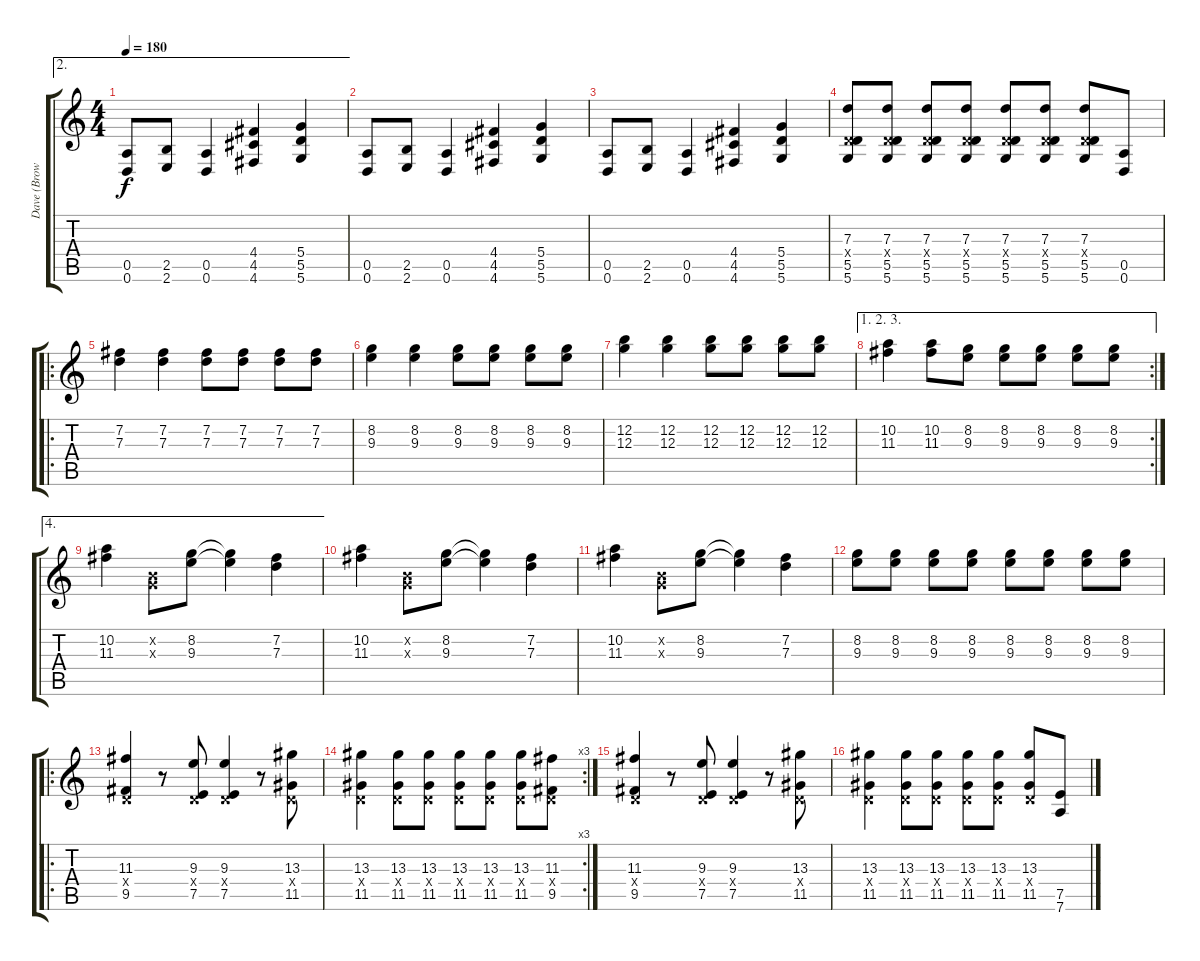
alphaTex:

\track ("Dave (Brownsound) - Lead Guitar" "Dave (Brow") {instrument distortionguitar}
\staff {score tabs}
\tuning (E4 B3 G3 D3 A2 D2) {hide}
\ae 2
\ts (4 4)
\tempo 180
\clef g2
\ks c
(0.5 0.6).8{dy f} (2.5 2.6).8 (0.5 0.6).4 (4.4 4.5 4.6).4 (5.4 5.5 5.6).4 |
(0.5 0.6).8 (2.5 2.6).8 (0.5 0.6).4 (4.4 4.5 4.6).4 (5.4 5.5 5.6).4 |
(0.5 0.6).8 (2.5 2.6).8 (0.5 0.6).4 (4.4 4.5 4.6).4 (5.4 5.5 5.6).4 |
(7.3 0.4{x} 5.5 5.6).8 (7.3 0.4{x} 5.5 5.6).8 (7.3 0.4{x} 5.5 5.6).8 (7.3 0.4{x} 5.5 5.6).8 (7.3 0.4{x} 5.5 5.6).8 (7.3 0.4{x} 5.5 5.6).8 (7.3 0.4{x} 5.5 5.6).8 (0.5 0.6).8 |
\ro
(7.2 7.3).4 (7.2 7.3).4 (7.2 7.3).8 (7.2 7.3).8 (7.2 7.3).8 (7.2 7.3).8 |
(8.2 9.3).4 (8.2 9.3).4 (8.2 9.3).8 (8.2 9.3).8 (8.2 9.3).8 (8.2 9.3).8 |
(12.2 12.3).4 (12.2 12.3).4 (12.2 12.3).8 (12.2 12.3).8 (12.2 12.3).8 (12.2 12.3).8 |
\ae (1 2 3)
\rc 2
(10.2 11.3).4 (10.2 11.3).8 (8.2 9.3).8 (8.2 9.3).8 (8.2 9.3).8 (8.2 9.3).8 (8.2 9.3).8 |
\ae 4
(10.2 11.3).4 (0.2{x} 0.3{x}).8 (8.2 9.3).8 (8.2{t} 9.3{t}).4 (7.2 7.3).4 |
(10.2 11.3).4 (0.2{x} 0.3{x}).8 (8.2 9.3).8 (8.2{t} 9.3{t}).4 (7.2 7.3).4 |
(10.2 11.3).4 (0.2{x} 0.3{x}).8 (8.2 9.3).8 (8.2{t} 9.3{t}).4 (7.2 7.3).4 |
(8.2 9.3).8 (8.2 9.3).8 (8.2 9.3).8 (8.2 9.3).8 (8.2 9.3).8 (8.2 9.3).8 (8.2 9.3).8 (8.2 9.3).8 |
\ro
(11.3 0.4{x} 9.5).4 r.8 (9.3 0.4{x} 7.5).8 (9.3 0.4{x} 7.5).4 r.8 (13.3 0.4{x} 11.5).8 |
\rc 3
(13.3 0.4{x} 11.5).4 (13.3 0.4{x} 11.5).8 (13.3 0.4{x} 11.5).8 (13.3 0.4{x} 11.5).8 (13.3 0.4{x} 11.5).8 (13.3 0.4{x} 11.5).8 (11.3 0.4{x} 9.5).8 |
(11.3 0.4{x} 9.5).4 r.8 (9.3 0.4{x} 7.5).8 (9.3 0.4{x} 7.5).4 r.8 (13.3 0.4{x} 11.5).8 |
(13.3 0.4{x} 11.5).4 (13.3 0.4{x} 11.5).8 (13.3 0.4{x} 11.5).8 (13.3 0.4{x} 11.5).8 (13.3 0.4{x} 11.5).8 (13.3 0.4{x} 11.5).8 (7.5 7.6).8
